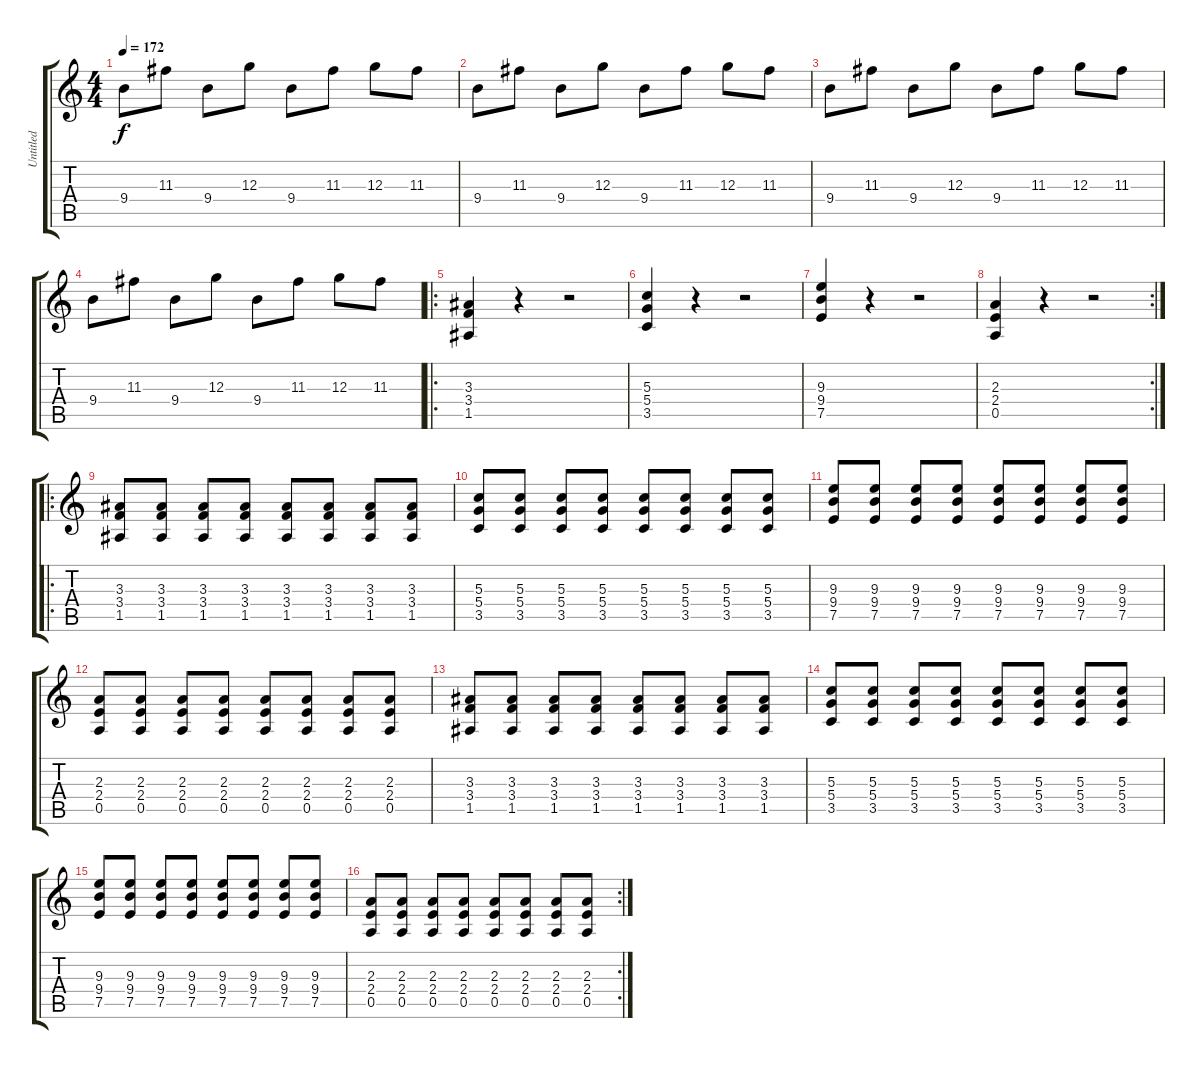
\track ("Untitled" "Untitled") {instrument distortionguitar}
\staff {score tabs}
\tuning (E4 B3 G3 D3 A2 E2) {hide}
\ts (4 4)
\tempo 172
\clef g2
\ks c
9.4.8{dy f} 11.3.8 9.4.8 12.3.8 9.4.8 11.3.8 12.3.8 11.3.8 |
9.4.8 11.3.8 9.4.8 12.3.8 9.4.8 11.3.8 12.3.8 11.3.8 |
9.4.8 11.3.8 9.4.8 12.3.8 9.4.8 11.3.8 12.3.8 11.3.8 |
9.4.8 11.3.8 9.4.8 12.3.8 9.4.8 11.3.8 12.3.8 11.3.8 |
\ro
(3.3 3.4 1.5).4 r.4 r.2 |
(5.3 5.4 3.5).4 r.4 r.2 |
(9.3 9.4 7.5).4 r.4 r.2 |
\rc 2
(2.3 2.4 0.5).4 r.4 r.2 |
\ro
(3.3 3.4 1.5).8 (3.3 3.4 1.5).8 (3.3 3.4 1.5).8 (3.3 3.4 1.5).8 (3.3 3.4 1.5).8 (3.3 3.4 1.5).8 (3.3 3.4 1.5).8 (3.3 3.4 1.5).8 |
(5.3 5.4 3.5).8 (5.3 5.4 3.5).8 (5.3 5.4 3.5).8 (5.3 5.4 3.5).8 (5.3 5.4 3.5).8 (5.3 5.4 3.5).8 (5.3 5.4 3.5).8 (5.3 5.4 3.5).8 |
(9.3 9.4 7.5).8 (9.3 9.4 7.5).8 (9.3 9.4 7.5).8 (9.3 9.4 7.5).8 (9.3 9.4 7.5).8 (9.3 9.4 7.5).8 (9.3 9.4 7.5).8 (9.3 9.4 7.5).8 |
(2.3 2.4 0.5).8 (2.3 2.4 0.5).8 (2.3 2.4 0.5).8 (2.3 2.4 0.5).8 (2.3 2.4 0.5).8 (2.3 2.4 0.5).8 (2.3 2.4 0.5).8 (2.3 2.4 0.5).8 |
(3.3 3.4 1.5).8 (3.3 3.4 1.5).8 (3.3 3.4 1.5).8 (3.3 3.4 1.5).8 (3.3 3.4 1.5).8 (3.3 3.4 1.5).8 (3.3 3.4 1.5).8 (3.3 3.4 1.5).8 |
(5.3 5.4 3.5).8 (5.3 5.4 3.5).8 (5.3 5.4 3.5).8 (5.3 5.4 3.5).8 (5.3 5.4 3.5).8 (5.3 5.4 3.5).8 (5.3 5.4 3.5).8 (5.3 5.4 3.5).8 |
(9.3 9.4 7.5).8 (9.3 9.4 7.5).8 (9.3 9.4 7.5).8 (9.3 9.4 7.5).8 (9.3 9.4 7.5).8 (9.3 9.4 7.5).8 (9.3 9.4 7.5).8 (9.3 9.4 7.5).8 |
\rc 2
(2.3 2.4 0.5).8 (2.3 2.4 0.5).8 (2.3 2.4 0.5).8 (2.3 2.4 0.5).8 (2.3 2.4 0.5).8 (2.3 2.4 0.5).8 (2.3 2.4 0.5).8 (2.3 2.4 0.5).8
